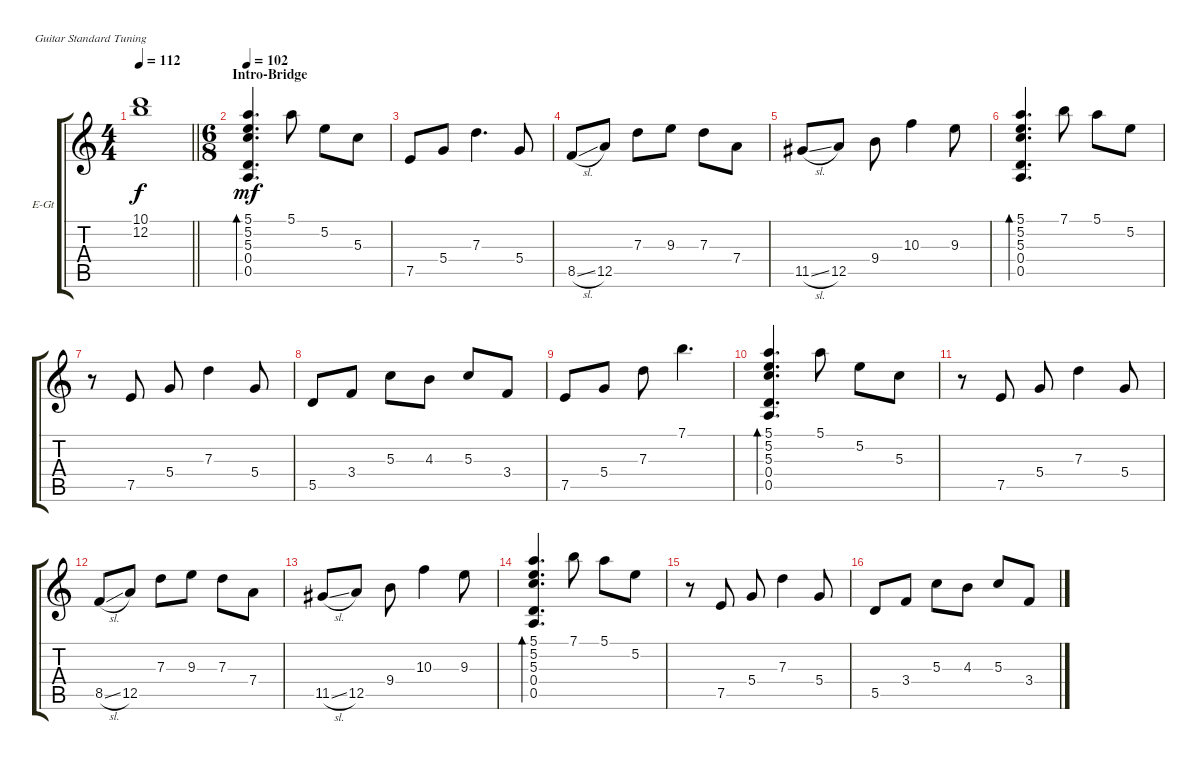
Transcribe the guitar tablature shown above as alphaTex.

\bracketExtendMode groupsimilarinstruments
\firstSystemTrackNameOrientation horizontal
\otherSystemsTrackNameOrientation horizontal
\track ("guitar clean 2 (Anton Melichov)" "E-Gt") {instrument electricguitarclean}
\staff {score tabs}
\tuning (E4 B3 G3 D3 A2 E2)
\ts (4 4)
\tempo 112
\clef g2
\scale
0.333333
\barLineRight lightlight
\ks aminor
(10.1{t} 12.2{t}).1{dy f} |
\ts (6 8)
\beaming (8 2 2 2 2)
\section ("" "Intro-Bridge")
\tempo 102
\scale
0.487395 (5.1 5.2 5.3 0.4 0.5).4{d bd 240 dy mf} 5.1.8 5.2.8 5.3.8 |
\scale
0.256303 7.5.8 5.4.8 7.3.4{d} 5.4.8 |
\scale
0.256303 8.5{sl}.8 12.5.8 7.3.8 9.3.8 7.3.8 7.4.8 |
\scale
0.333333 11.5{sl}.8 12.5.8 9.4.8 10.3.4 9.3.8 |
\scale
0.333333 (5.1 5.2 5.3 0.4 0.5).4{d bd 240} 7.1.8 5.1.8 5.2.8 |
\scale
0.333333 r.8 7.5.8 5.4.8 7.3.4 5.4.8 |
\scale
0.333333 5.5.8 3.4.8 5.3.8 4.3.8 5.3.8 3.4.8 |
\scale
0.333333 7.5.8 5.4.8 7.3.8 7.1.4{d} |
\scale
0.333333 (5.1 5.2 5.3 0.4 0.5).4{d bd 240} 5.1.8 5.2.8 5.3.8 |
\scale
0.333333 r.8 7.5.8 5.4.8 7.3.4 5.4.8 |
\scale
0.333333 8.5{sl}.8 12.5.8 7.3.8 9.3.8 7.3.8 7.4.8 |
\scale
0.333333 11.5{sl}.8 12.5.8 9.4.8 10.3.4 9.3.8 |
\scale
0.333333 (5.1 5.2 5.3 0.4 0.5).4{d bd 240} 7.1.8 5.1.8 5.2.8 |
\scale
0.333333 r.8 7.5.8 5.4.8 7.3.4 5.4.8 |
\scale
0.333333 5.5.8 3.4.8 5.3.8 4.3.8 5.3.8 3.4.8
